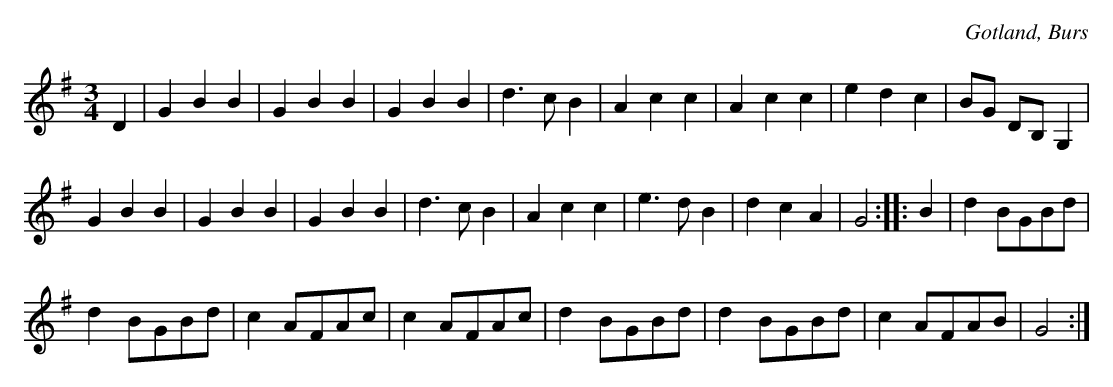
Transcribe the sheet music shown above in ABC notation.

X:1
T:
O:Gotland, Burs
M:3/4
L:1/8
K:G
D2|G2 B2 B2|G2 B2 B2|G2 B2 B2|d3 c B2|A2 c2 c2|A2 c2 c2|e2 d2 c2|BG DB, G,2|
G2 B2 B2|G2 B2 B2|G2 B2 B2|d3 c B2|A2 c2 c2|e3 d B2|d2 c2 A2|G4::B2|d2 BGBd|
d2 BGBd|c2 AFAc|c2 AFAc|d2 BGBd|d2 BGBd|c2 AFAB|G4:|
